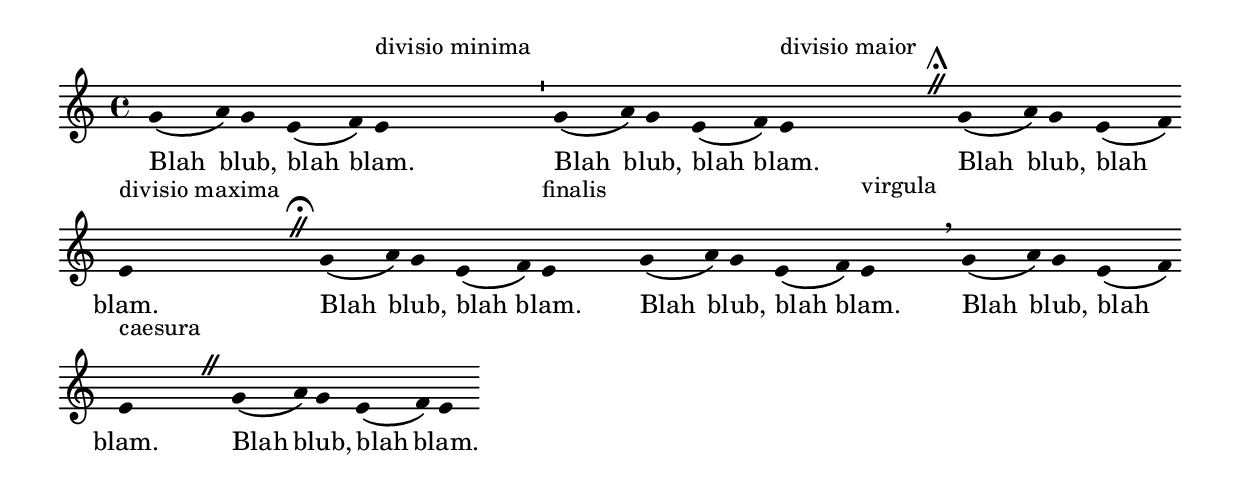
% possible rename to ancient- or gregorian- ?
\header {
    texidoc = "@cindex Divisiones
Divisiones are gregorian variants of breathing signs.
Choices are @code{divisioMinima}, @code{divisioMaior}
@code{divisioMaxima} and @code{finalis}, @code{virgula} and
@code{caesura}.
" }

\version "2.1.22"

\include "gregorian-init.ly"

\score {
 <<
	\context Voice \notes \transpose c c' {
	    \set Score.timing =  ##f
	    \set Score.barAlways =  ##t
	    \override TextScript  #'padding = #3
	    \override Staff.BarLine  #'transparent = ##t
	    \override Stem  #'transparent = ##t
            g4( a) g e( f) e
            ^\markup { "divisio minima" }
	    \divisioMinima
            g4( a) g e( f) e
            ^\markup { "divisio maior" }
	    \divisioMaior
            g4( a) g e( f) e
            ^\markup { "divisio maxima" }
	    \divisioMaxima
            g4( a) g e( f) e
            ^\markup { "finalis" }
	    \finalis
            g4( a) g e( f) e

            ^\markup { "virgula" }
	    \virgula
            g4( a) g e( f) e
            ^\markup { "caesura" }
	    \caesura
            g4( a) g e( f) e
	}
	\lyricsto "" \new  Lyrics \lyrics {
	    Blah blub, blah blam.
	    Blah blub, blah blam.
	    Blah blub, blah blam.
	    Blah blub, blah blam.
	    Blah blub, blah blam.
	    Blah blub, blah blam.
	    Blah blub, blah blam.
	}
    >>
}
